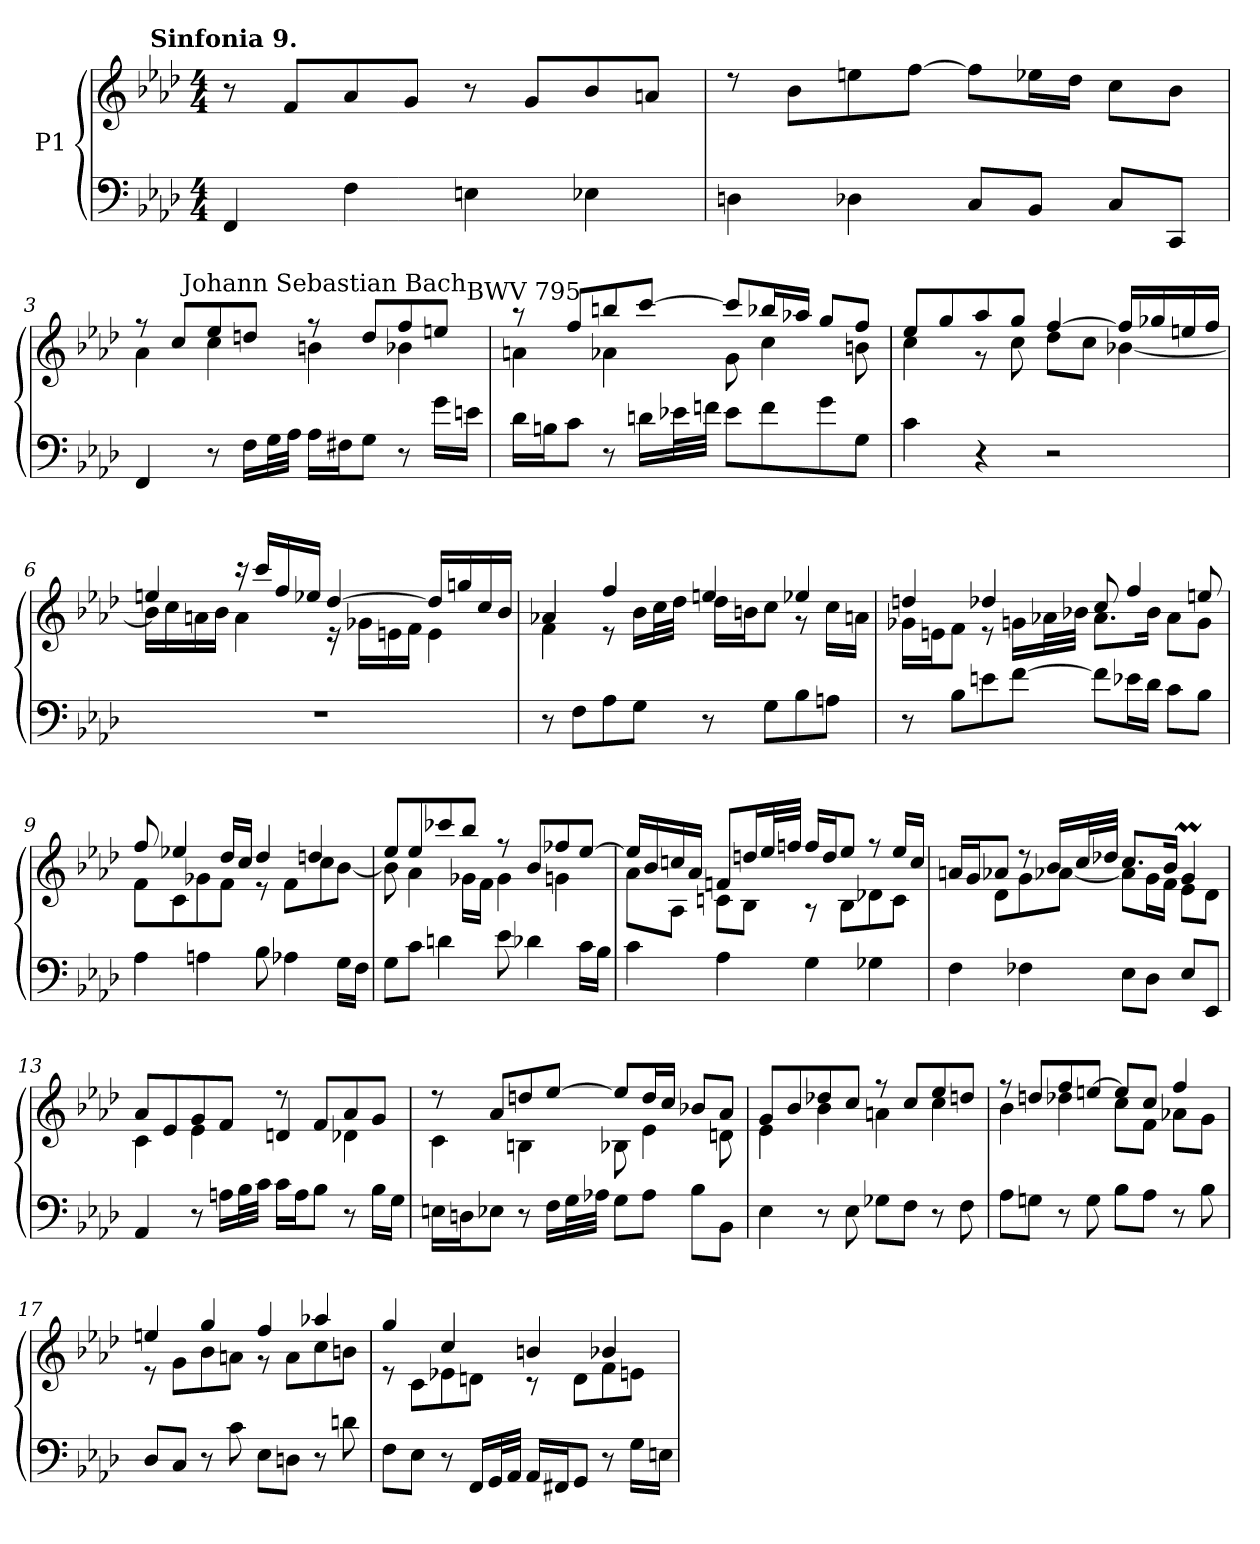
**kern	**kern
*part1	*part1
*staff2	*staff1
*I"P1	*
!!LO:PB:g=z
*clefF4	*clefG2
*k[b-e-a-d-]	*k[b-e-a-d-]
*A-:	*A-:
*M4/4	*M4/4
=1	=1
!	!LO:TX:a:B:cj:t=Sinfonia 9.
4FFi/	8r
.	8fi/L
4Fi\	8a-i/
.	8gi/J
4Eni\	8r
.	8gi/L
4E-Xi\	8b-i/
.	8ani/J
=2	=2
*	*^
4Dni\	8r	1ryy
.	8b-i\L	.
4D-Xi\	8eeni\	.
.	[8ffi\J	.
8Ci/L	8ffi\L]	.
8BB-i/J	16ee-Xi\L	.
.	16dd-i\JJ	.
8Ci/L	8cci\L	.
8CCi/J	8b-i\J	.
=3	=3	=3
*	*	*^
4FFi/	8r	4a-i\	2...ryy
.	8cci/L	.	.
8r	8ee-i/	4cci\	.
16Fi\LL	8ddni/J	.	.
32Gi\L	.	.	.
32A-i\JJJ	.	.	.
16A-i\LL	8r	4bni\	.
16F#Xi\J	.	.	.
8Gi\J	8ddi/L	.	.
8r	8ffi/	4b-Xi\	.
16gi\LL	8eeni/J	.	.
!	!	!	!LO:TX:a:rj:t=Johann Sebastian Bach
!	!	!	!LO:TX:t=BWV 795
16eni\JJ	.	.	16ryy
*	*	*v	*v
!!LO:LB:g=z
=4	=4	=4
16d-i\LL	8r	4ani\
16Bni\J	.	.
8ci\J	8ffi/L	.
8r	8bbni/	4a-Xi\
16dni\LL	[8ccci/J	.
32e-Xi\L	.	.
32fni\JJJ	.	.
8e-i\L	8ccci/L]	8gi\
8fi\	16bb-Xi/L	4cci\
.	16aa-Xi/JJ	.
8gi\	8ggi/L	.
8Gi\J	8ffi/J	8bni\
=5	=5	=5
4ci\	8ee-i/L	4cci\
.	8ggi/	.
4r	8aa-i/	8r
.	8ggi/J	8cci\
2r	[4ffi/	8dd-i\L
.	.	8cci\J
.	16ffi/LL]	[4b-Xi\
.	16gg-Xi/	.
.	16eeni/	.
.	16ffi/JJ	.
=6	=6	=6
1r	4eeni/	16b-i\LL]
.	.	16cci\
.	.	16ani\
.	.	16b-i\JJ
.	16r	4ai\
.	16ccci/LL	.
.	16ffi/	.
.	16ee-Xi/JJ	.
.	[4dd-i/	16r
.	.	16g-Xi\LL
.	.	16eni\
.	.	16fi\JJ
.	16dd-i/LL]	4ei\
.	16ggni/	.
.	16cci/	.
.	16b-i/JJ	.
!!LO:LB:g=z	!!
=7	=7	=7
8r	4a-Xi/	4fi\
8Fi\L	.	.
8A-i\	4ffi/	8r
8Gi\J	.	16b-i\LL
.	.	32cci\L
.	.	32dd-i\JJJ
8r	4eeni/	16dd-i\LL
.	.	16bni\J
8Gi\L	.	8cci\J
8B-i\	4ee-Xi/	8r
8Ani\J	.	16cci\LL
.	.	16ani\JJ
=8	=8	=8
8r	4ddni/	16g-Xi\LL
.	.	16eni\J
8B-i\L	.	8fi\J
8eni\	4dd-Xi/	8r
[8fi\J	.	16gni\LL
.	.	32a-Xi\L
.	.	32b-Xi\JJJ
8fi\L]	8cci/	8.a-i\L
16e-Xi\L	4ffi/	.
16d-i\JJ	.	16b-i\Jk
8ci\L	.	8a-i\L
8B-i\J	8eeni/	8gi\J
=9	=9	=9
4A-i\	8ffi/	8fi\L
.	4ee-Xi/	8ci\
4Ani\	.	8g-Xi\
.	16dd-i/LL	8fi\J
.	16cci/JJ	.
8B-i\	4dd-i/	8r
4A-Xi\	.	8fi\L
.	4ddni/	8cci\
16Gi\LL	.	[8b-i\J
16Fi\JJ	.	.
!!LO:LB:g=z	!!
=10	=10	=10
8Gi\L	8ee-i/L	8b-i\]
8ci\J	8ee-i/	4a-i\
4dni\	8ccc-Xi/	.
.	8bb-i/J	16g-Xi\LL
.	.	16fi\JJ
8e-i\	8r	4g-i\
4d-Xi\	8b-i/L	.
.	8ff-Xi/	4gni\
16ci\LL	[8ee-i/J	.
16B-i\JJ	.	.
=11	=11	=11
4ci\	16ee-i/LL]	8a-i\L
.	16b-i/	.
.	16ccni/	8A-i\J
.	16a-i/JJ	.
4A-i\	8fni/L	8cni\L
.	16ddni/L	8B-i\J
.	32ee-i/L	.
.	32ffni/JJJ	.
4Gi\	16ffi/LL	8r
.	16ddi/J	.
.	8ee-i/J	8B-i\L
4G-Xi\	8r	8d-Xi\
.	16ee-i/LL	8ci\J
.	16cci/JJ	.
=12	=12	=12
4Fi\	16ani/LL	8ryy
.	16gi/J	.
.	8a-Xi/J	8d-i\L
4F-Xi\	8r	8gi\
.	16b-i/LL	[8a-Xi\J
.	32cci/L	.
.	32dd-Xi/JJJ	.
8E-i\L	8.cci/L	8a-i\L]
8D-i\J	.	16gi\L
.	16b-i/Jk	16fi\JJ
8E-i/L	4gmi/	8e-i\L
8EE-i/J	.	8d-i\J
!!LO:LB:g=z	!!
=13	=13	=13
4AA-i/	8a-i/L	4ci\
.	8e-i/	.
8r	8gi/	4e-i\
16Ani\LL	8fi/J	.
32B-i\L	.	.
32ci\JJJ	.	.
16ci\LL	8r	4dni/
16Ai\J	.	.
8B-i\J	8fi/L	.
8r	8a-i/	4d-Xi\
16B-i\LL	8gi/J	.
16Gi\JJ	.	.
=14	=14	=14
16Eni\LL	8r	4ci\
16Dni\J	.	.
8E-Xi\J	8a-i/L	.
8r	8ddni/	4Bni\
16Fi\LL	[8ee-i/J	.
32Gi\L	.	.
32A-Xi\JJJ	.	.
8Gi\L	8ee-i/L]	8B-Xi\
8A-i\J	16ddi/L	4e-i\
.	16cci/JJ	.
8B-i\L	8b-Xi/L	.
8BB-i\J	8a-i/J	8dni\
=15	=15	=15
4E-i\	8gi/L	4e-i\
.	8b-i/	.
8r	8dd-Xi/	4b-i\
8E-i\	8cci/J	.
8G-Xi\L	8r	4ani\
8Fi\J	8cci/L	.
8r	8ee-i/	4cci\
8Fi\	8ddni/J	.
!!LO:PB:g=z	!!
=16	=16	=16
8A-i\L	8r	4b-i\
8Gni\J	8ddni/L	.
8r	8ffi/	4dd-Xi\
8Gi\	[8eeni/J	.
8B-i\L	8eei/L]	8cci\L
8A-i\J	8cci/J	8fi\J
8r	4ffi/	8a-Xi\L
8B-i\	.	8gi\J
=17	=17	=17
8D-i/L	4eeni/	8r
8Ci/J	.	8gi\L
8r	4ggi/	8b-i\
8ci\	.	8ani\J
8E-i\L	4ffi/	8r
8Dni\J	.	8ai\L
8r	4aa-Xi/	8cci\
8dni\	.	8bni\J
=18	=18	=18
8Fi\L	4ggi/	8r
8E-i\J	.	8ci\L
8r	4cci/	8e-Xi\
16FFi/LL	.	8dni\J
32GGi/L	.	.
32AA-i/JJJ	.	.
16AA-i/LL	4bni/	8r
16FF#Xi/J	.	.
8GGi/J	.	8di\L
8r	4b-Xi/	8fi\
16Gi\LL	.	8eni\J
16Eni\JJ	.	.
*	*v	*v
=	=
*-	*-
